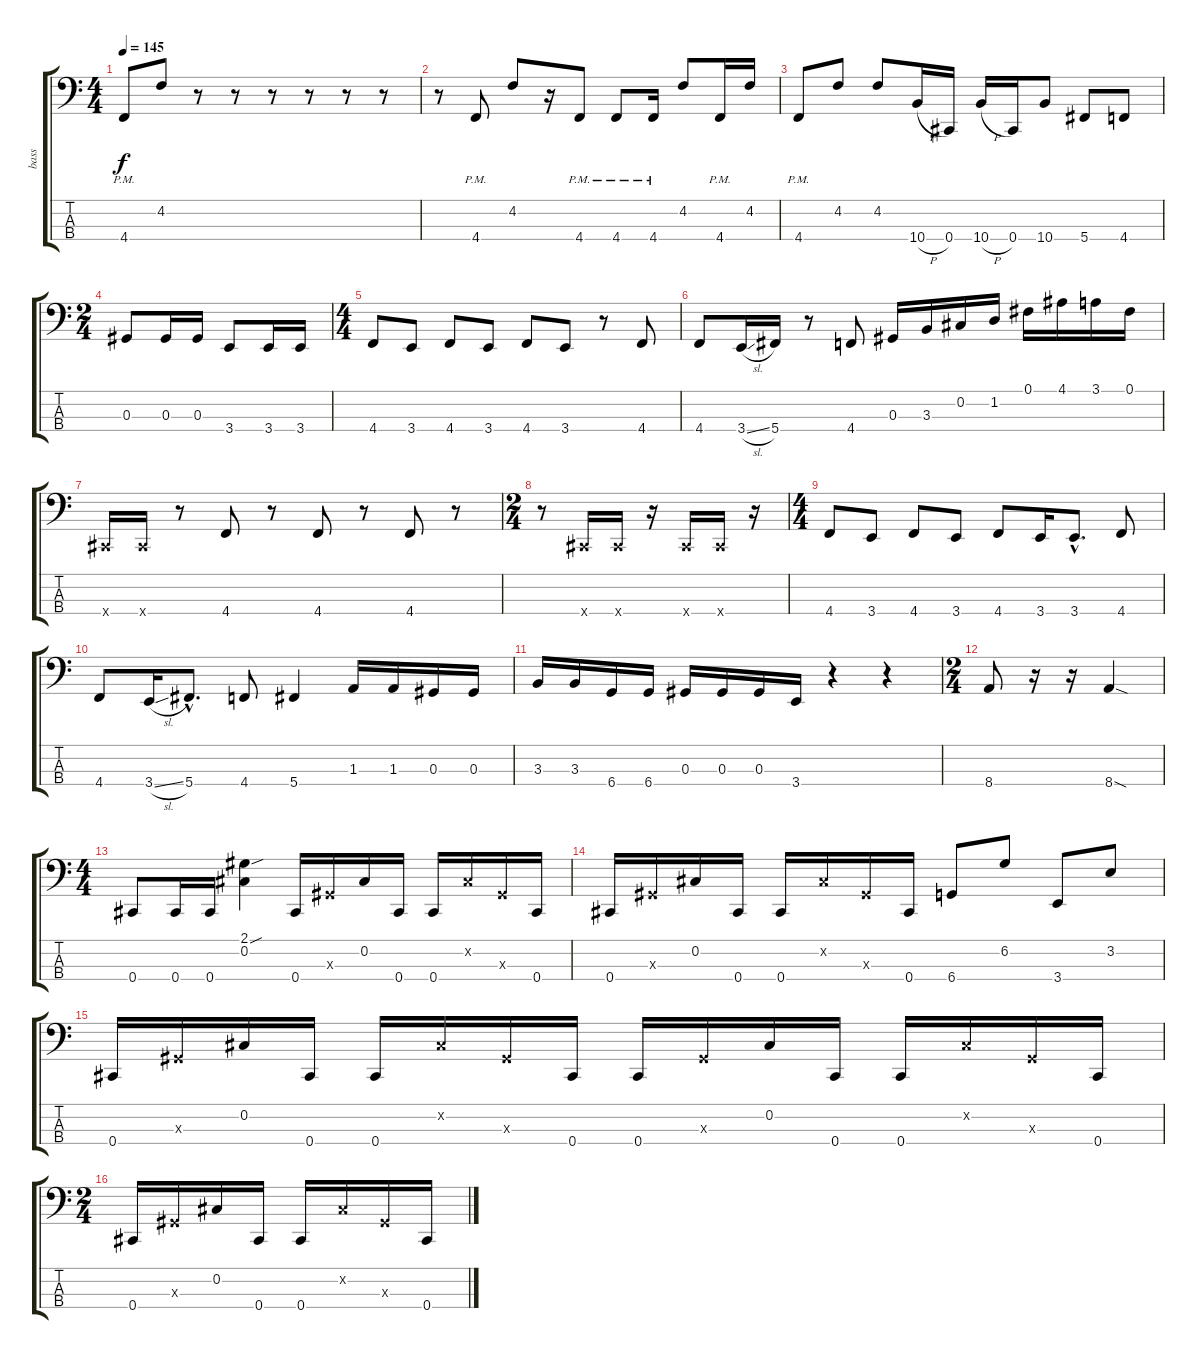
\track ("bass" "bass") {instrument electricbasspick}
\staff {score tabs}
\tuning (Gb2 Db2 Ab1 Db1) {hide}
\ts (4 4)
\tempo 145
\clef f4
\ks c
4.4{pm}.8{dy f} 4.2.8 r.8 r.8 r.8 r.8 r.8 r.8 |
r.8 4.4{pm}.8 4.2.8 r.16 4.4{pm}.8 4.4{pm}.8 4.4{pm}.16 4.2.8 4.4{pm}.16 4.2.16 |
4.4{pm}.8 4.2.8 4.2.8 10.4{h}.16 0.4.16 10.4{h}.16 0.4.16 10.4.8 5.4.8 4.4.8 |
\ts (2 4)
0.3.8 0.3.16 0.3.16 3.4.8 3.4.16 3.4.16 |
\ts (4 4)
4.4.8 3.4.8 4.4.8 3.4.8 4.4.8 3.4.8 r.8 4.4.8 |
4.4.8 3.4{sl}.16 5.4.16 r.8 4.4.8 0.3.16 3.3.16 0.2.16 1.2.16 0.1.16 4.1.16 3.1.16 0.1.16 |
0.4{x}.16 0.4{x}.16 r.8 4.4.8 r.8 4.4.8 r.8 4.4.8 r.8 |
\ts (2 4)
r.8 0.4{x}.16 0.4{x}.16 r.16 0.4{x}.16 0.4{x}.16 r.16 |
\ts (4 4)
4.4.8 3.4.8 4.4.8 3.4.8 4.4.8 3.4.16 3.4{hac}.8{d} 4.4.8 |
4.4.8 3.4{sl}.16 5.4{hac}.8{d} 4.4.8 5.4.4 1.3.16 1.3.16 0.3.16 0.3.16 |
3.3.16 3.3.16 6.4.16 6.4.16 0.3.16 0.3.16 0.3.16 3.4.16 r.4 r.4 |
\ts (2 4)
8.4.8 r.16 r.16 8.4{sod}.4 |
\ts (4 4)
0.4.8 0.4.16 0.4.16 (2.1{sou} 0.2).4 0.4.16 0.3{x}.16 0.2.16 0.4.16 0.4.16 0.2{x}.16 0.3{x}.16 0.4.16 |
0.4.16 0.3{x}.16 0.2.16 0.4.16 0.4.16 0.2{x}.16 0.3{x}.16 0.4.16 6.4.8 6.2.8 3.4.8 3.2.8 |
0.4.16 0.3{x}.16 0.2.16 0.4.16 0.4.16 0.2{x}.16 0.3{x}.16 0.4.16 0.4.16 0.3{x}.16 0.2.16 0.4.16 0.4.16 0.2{x}.16 0.3{x}.16 0.4.16 |
\ts (2 4)
0.4.16 0.3{x}.16 0.2.16 0.4.16 0.4.16 0.2{x}.16 0.3{x}.16 0.4.16
